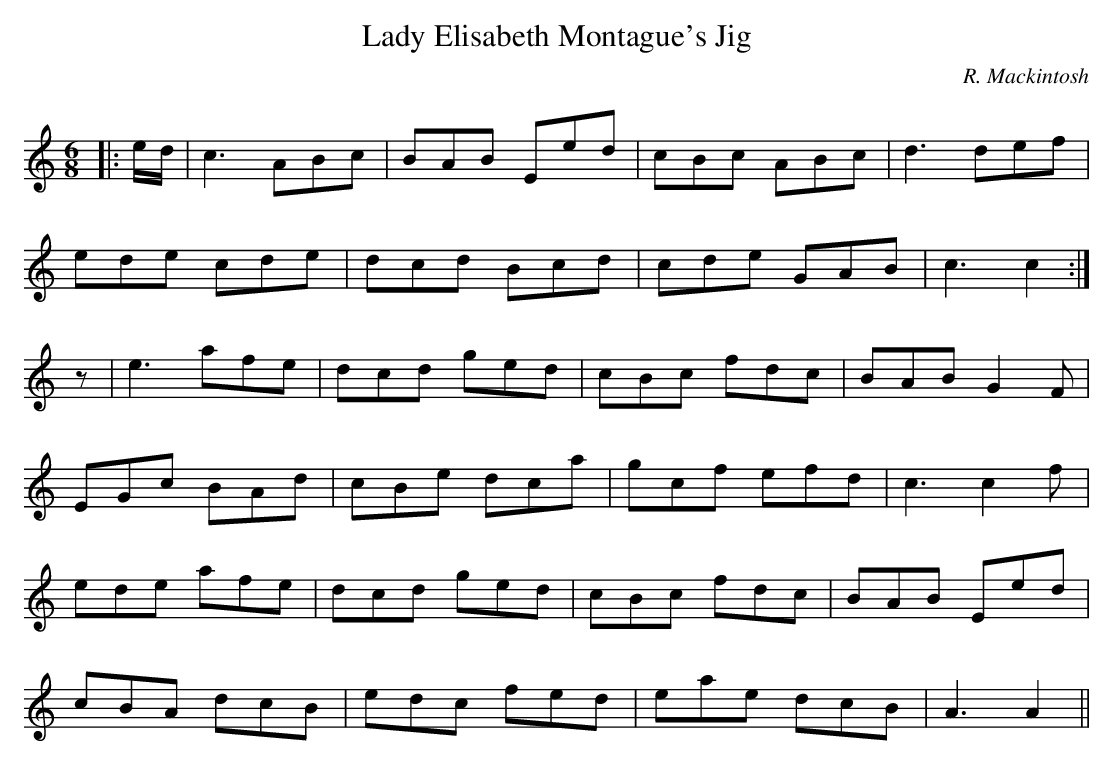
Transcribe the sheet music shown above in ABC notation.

X:1
T: Lady Elisabeth Montague's Jig
C:R. Mackintosh
Q: 180
K:Am
M:6/8
L:1/8
|:e1/2d1/2|c3 ABc|BAB Eed|cBc ABc|d3 def|
ede cde|dcd Bcd|cde GAB|c3 c2:|
z|e3 afe|dcd ged|cBc fdc|BAB G2F|
EGc BAd|cBe dca|gcf efd|c3 c2f|
ede afe|dcd ged|cBc fdc|BAB Eed|
cBA dcB|edc fed|eae dcB|A3 A2||
